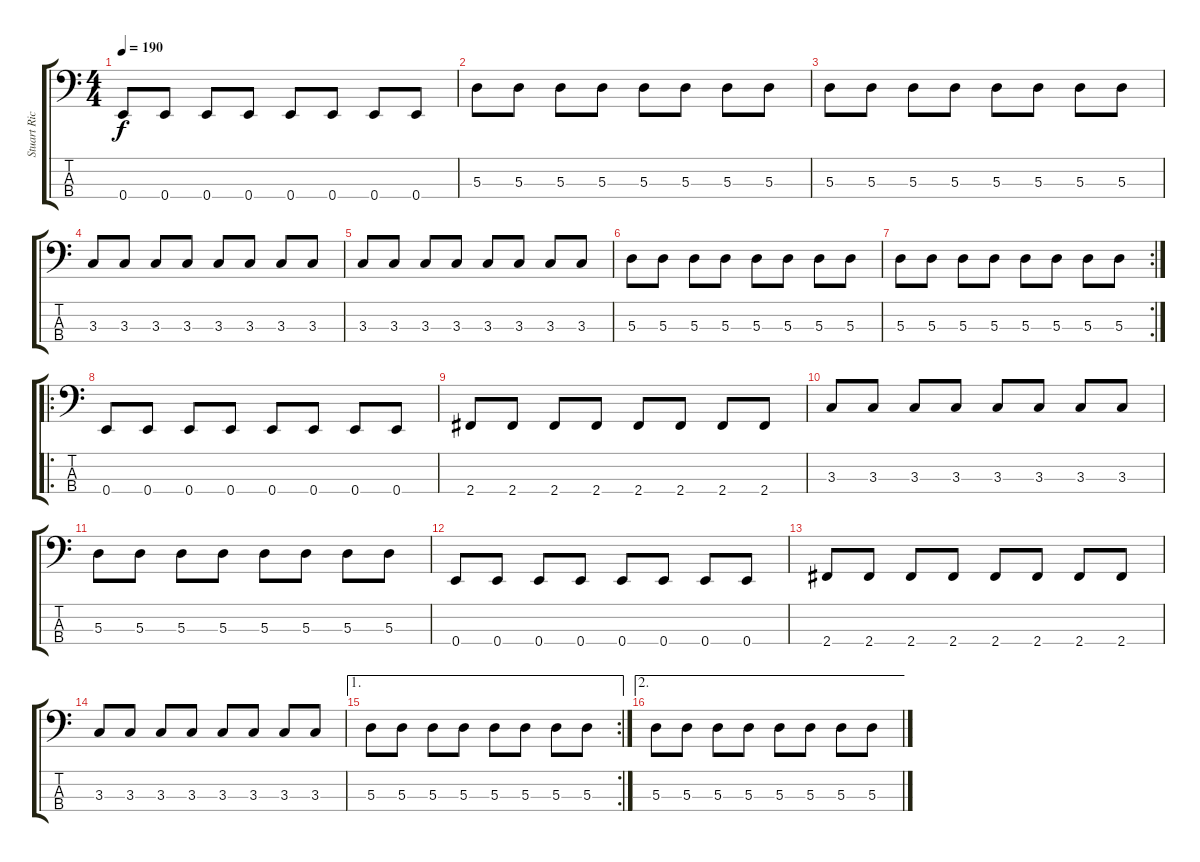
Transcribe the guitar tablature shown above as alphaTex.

\track ("Stuart Richardson" "Stuart Ric") {instrument electricbassfinger}
\staff {score tabs}
\tuning (G2 D2 A1 E1) {hide}
\ts (4 4)
\tempo 190
\clef f4
\ks c
0.4.8{dy f} 0.4.8 0.4.8 0.4.8 0.4.8 0.4.8 0.4.8 0.4.8 |
5.3.8 5.3.8 5.3.8 5.3.8 5.3.8 5.3.8 5.3.8 5.3.8 |
5.3.8 5.3.8 5.3.8 5.3.8 5.3.8 5.3.8 5.3.8 5.3.8 |
3.3.8 3.3.8 3.3.8 3.3.8 3.3.8 3.3.8 3.3.8 3.3.8 |
3.3.8 3.3.8 3.3.8 3.3.8 3.3.8 3.3.8 3.3.8 3.3.8 |
5.3.8 5.3.8 5.3.8 5.3.8 5.3.8 5.3.8 5.3.8 5.3.8 |
\rc 2
5.3.8 5.3.8 5.3.8 5.3.8 5.3.8 5.3.8 5.3.8 5.3.8 |
\ro
0.4.8 0.4.8 0.4.8 0.4.8 0.4.8 0.4.8 0.4.8 0.4.8 |
2.4.8 2.4.8 2.4.8 2.4.8 2.4.8 2.4.8 2.4.8 2.4.8 |
3.3.8 3.3.8 3.3.8 3.3.8 3.3.8 3.3.8 3.3.8 3.3.8 |
5.3.8 5.3.8 5.3.8 5.3.8 5.3.8 5.3.8 5.3.8 5.3.8 |
0.4.8 0.4.8 0.4.8 0.4.8 0.4.8 0.4.8 0.4.8 0.4.8 |
2.4.8 2.4.8 2.4.8 2.4.8 2.4.8 2.4.8 2.4.8 2.4.8 |
3.3.8 3.3.8 3.3.8 3.3.8 3.3.8 3.3.8 3.3.8 3.3.8 |
\ae 1
\rc 2
5.3.8 5.3.8 5.3.8 5.3.8 5.3.8 5.3.8 5.3.8 5.3.8 |
\ae 2
5.3.8 5.3.8 5.3.8 5.3.8 5.3.8 5.3.8 5.3.8 5.3.8
